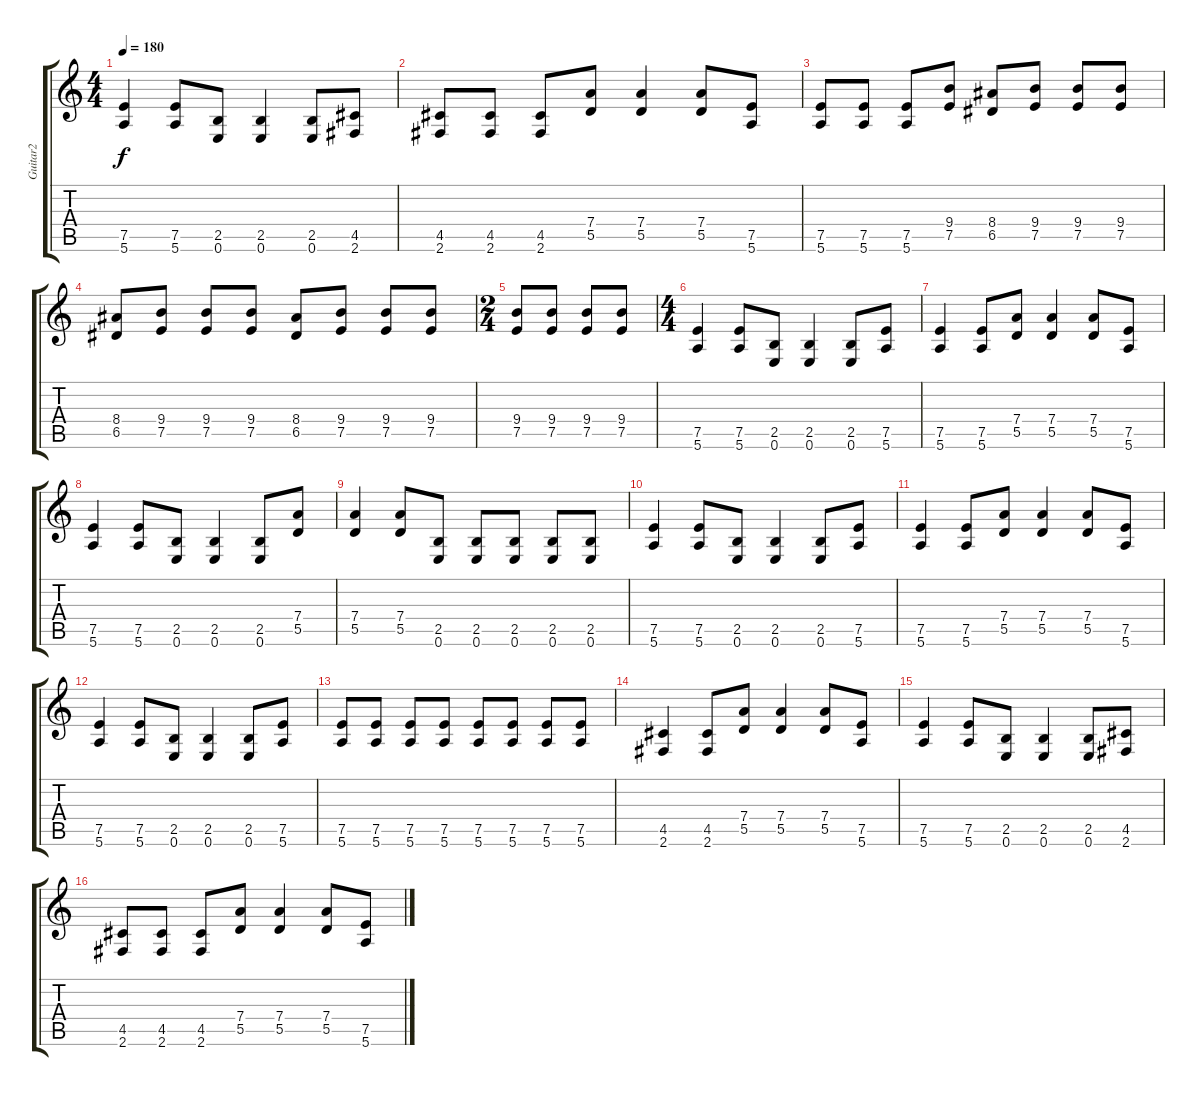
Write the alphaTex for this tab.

\track ("Guitar2" "Guitar2") {instrument distortionguitar}
\staff {score tabs}
\tuning (E4 B3 G3 D3 A2 E2) {hide}
\ts (4 4)
\tempo 180
\clef g2
\ks c
(7.5 5.6).4{dy f} (7.5 5.6).8 (2.5 0.6).8 (2.5 0.6).4 (2.5 0.6).8 (4.5 2.6).8 |
(4.5 2.6).8 (4.5 2.6).8 (4.5 2.6).8 (7.4 5.5).8 (7.4 5.5).4 (7.4 5.5).8 (7.5 5.6).8 |
(7.5 5.6).8 (7.5 5.6).8 (7.5 5.6).8 (9.4 7.5).8 (8.4 6.5).8 (9.4 7.5).8 (9.4 7.5).8 (9.4 7.5).8 |
(8.4 6.5).8 (9.4 7.5).8 (9.4 7.5).8 (9.4 7.5).8 (8.4 6.5).8 (9.4 7.5).8 (9.4 7.5).8 (9.4 7.5).8 |
\ts (2 4)
(9.4 7.5).8 (9.4 7.5).8 (9.4 7.5).8 (9.4 7.5).8 |
\ts (4 4)
(7.5 5.6).4 (7.5 5.6).8 (2.5 0.6).8 (2.5 0.6).4 (2.5 0.6).8 (7.5 5.6).8 |
(7.5 5.6).4 (7.5 5.6).8 (7.4 5.5).8 (7.4 5.5).4 (7.4 5.5).8 (7.5 5.6).8 |
(7.5 5.6).4 (7.5 5.6).8 (2.5 0.6).8 (2.5 0.6).4 (2.5 0.6).8 (7.4 5.5).8 |
(7.4 5.5).4 (7.4 5.5).8 (2.5 0.6).8 (2.5 0.6).8 (2.5 0.6).8 (2.5 0.6).8 (2.5 0.6).8 |
(7.5 5.6).4 (7.5 5.6).8 (2.5 0.6).8 (2.5 0.6).4 (2.5 0.6).8 (7.5 5.6).8 |
(7.5 5.6).4 (7.5 5.6).8 (7.4 5.5).8 (7.4 5.5).4 (7.4 5.5).8 (7.5 5.6).8 |
(7.5 5.6).4 (7.5 5.6).8 (2.5 0.6).8 (2.5 0.6).4 (2.5 0.6).8 (7.5 5.6).8 |
(7.5 5.6).8 (7.5 5.6).8 (7.5 5.6).8 (7.5 5.6).8 (7.5 5.6).8 (7.5 5.6).8 (7.5 5.6).8 (7.5 5.6).8 |
(4.5 2.6).4 (4.5 2.6).8 (7.4 5.5).8 (7.4 5.5).4 (7.4 5.5).8 (7.5 5.6).8 |
(7.5 5.6).4 (7.5 5.6).8 (2.5 0.6).8 (2.5 0.6).4 (2.5 0.6).8 (4.5 2.6).8 |
(4.5 2.6).8 (4.5 2.6).8 (4.5 2.6).8 (7.4 5.5).8 (7.4 5.5).4 (7.4 5.5).8 (7.5 5.6).8
